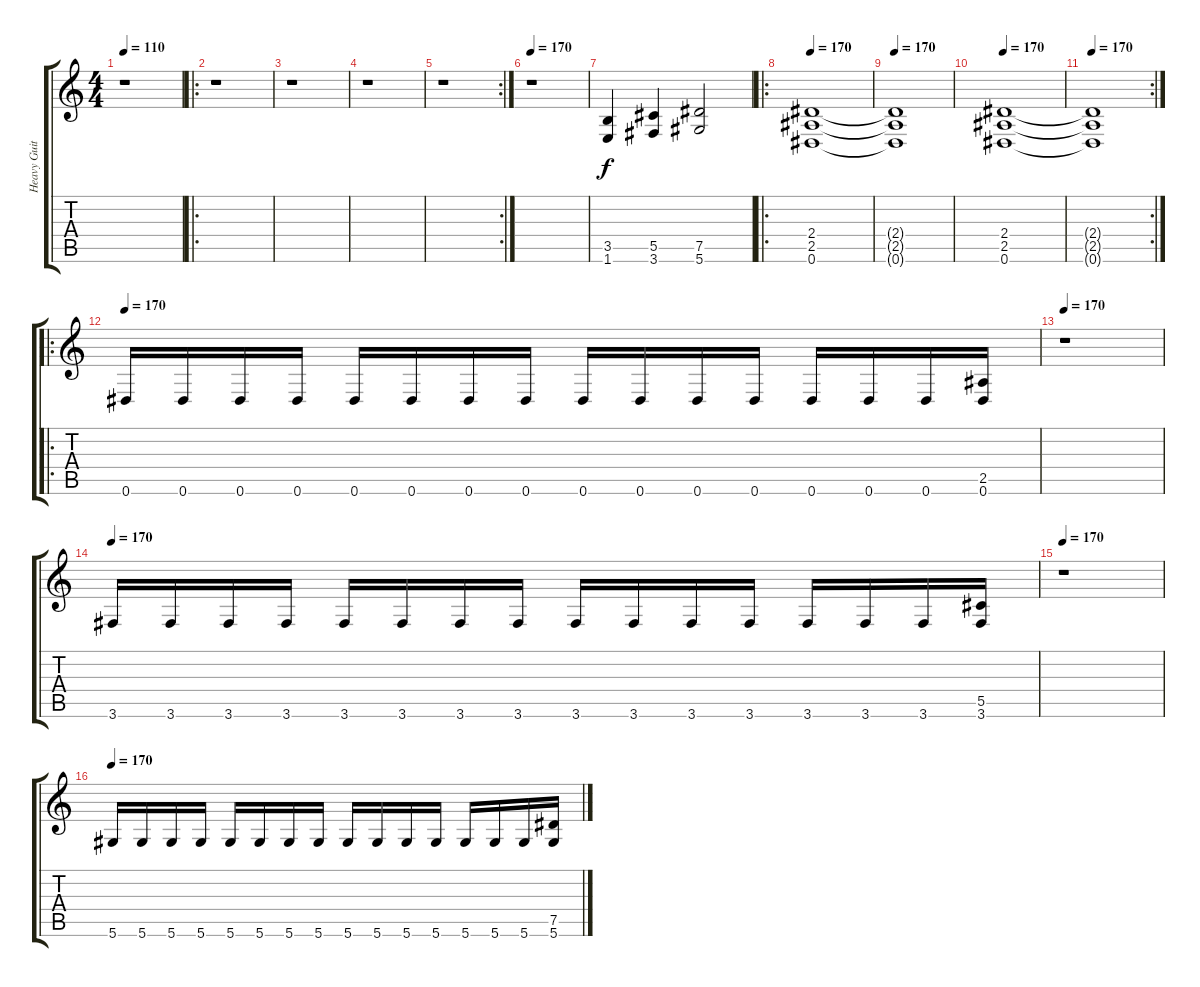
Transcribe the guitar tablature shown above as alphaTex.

\track ("Heavy Guitar" "Heavy Guit") {instrument distortionguitar}
\staff {score tabs}
\tuning (Eb4 Bb3 Gb3 Db3 Ab2 Eb2) {hide}
\ts (4 4)
\tempo 110
\clef g2
\ks c
r.1{dy f instrument distortionguitar} |
\ro
r.1 |
r.1 |
r.1 |
\rc 2
r.1 |
\tempo 170
r.1 |
(3.5 1.6).4 (5.5 3.6).4 (7.5 5.6).2 |
\ro
\tempo 170
(2.4 2.5 0.6).1 |
\tempo 170
(2.4{t} 2.5{t} 0.6{t}).1 |
\tempo 170
(2.4 2.5 0.6).1 |
\rc 2
\tempo 170
(2.4{t} 2.5{t} 0.6{t}).1 |
\ro
\tempo 170
0.6.16 0.6.16 0.6.16 0.6.16 0.6.16 0.6.16 0.6.16 0.6.16 0.6.16 0.6.16 0.6.16 0.6.16 0.6.16 0.6.16 0.6.16 (2.5 0.6).16 |
\tempo 170
r.1 |
\tempo 170
3.6.16 3.6.16 3.6.16 3.6.16 3.6.16 3.6.16 3.6.16 3.6.16 3.6.16 3.6.16 3.6.16 3.6.16 3.6.16 3.6.16 3.6.16 (5.5 3.6).16 |
\tempo 170
r.1 |
\tempo 170
5.6.16 5.6.16 5.6.16 5.6.16 5.6.16 5.6.16 5.6.16 5.6.16 5.6.16 5.6.16 5.6.16 5.6.16 5.6.16 5.6.16 5.6.16 (7.5 5.6).16
